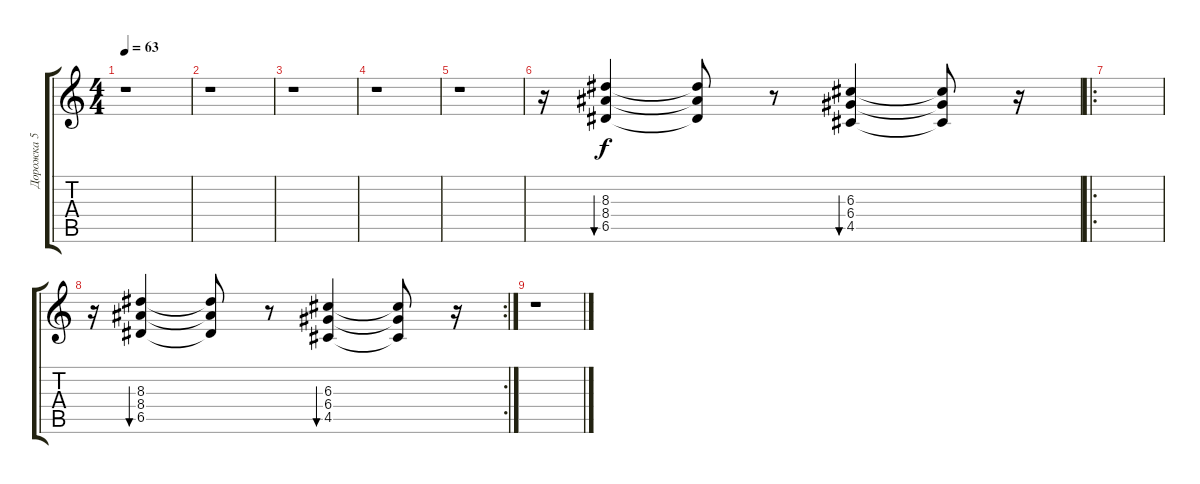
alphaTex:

\track ("Дорожка 5" "Дорожка 5") {instrument acousticguitarsteel}
\staff {score tabs}
\tuning (E4 B3 G3 D3 A2 E2) {hide}
\ts (4 4)
\tempo 63
\clef g2
\ks c
r.1{dy f} |
r.1 |
r.1 |
r.1 |
r.1 |
r.16 (8.3 8.4 6.5).4{bu 60} (8.3{t} 8.4{t} 6.5{t}).8 r.8 (6.3 6.4 4.5).4{bu 120} (6.3{t} 6.4{t} 4.5{t}).8 r.16 |
\ro
|
\rc 2
r.16 (8.3 8.4 6.5).4{bu 60} (8.3{t} 8.4{t} 6.5{t}).8 r.8 (6.3 6.4 4.5).4{bu 120} (6.3{t} 6.4{t} 4.5{t}).8 r.16 |
r.1
